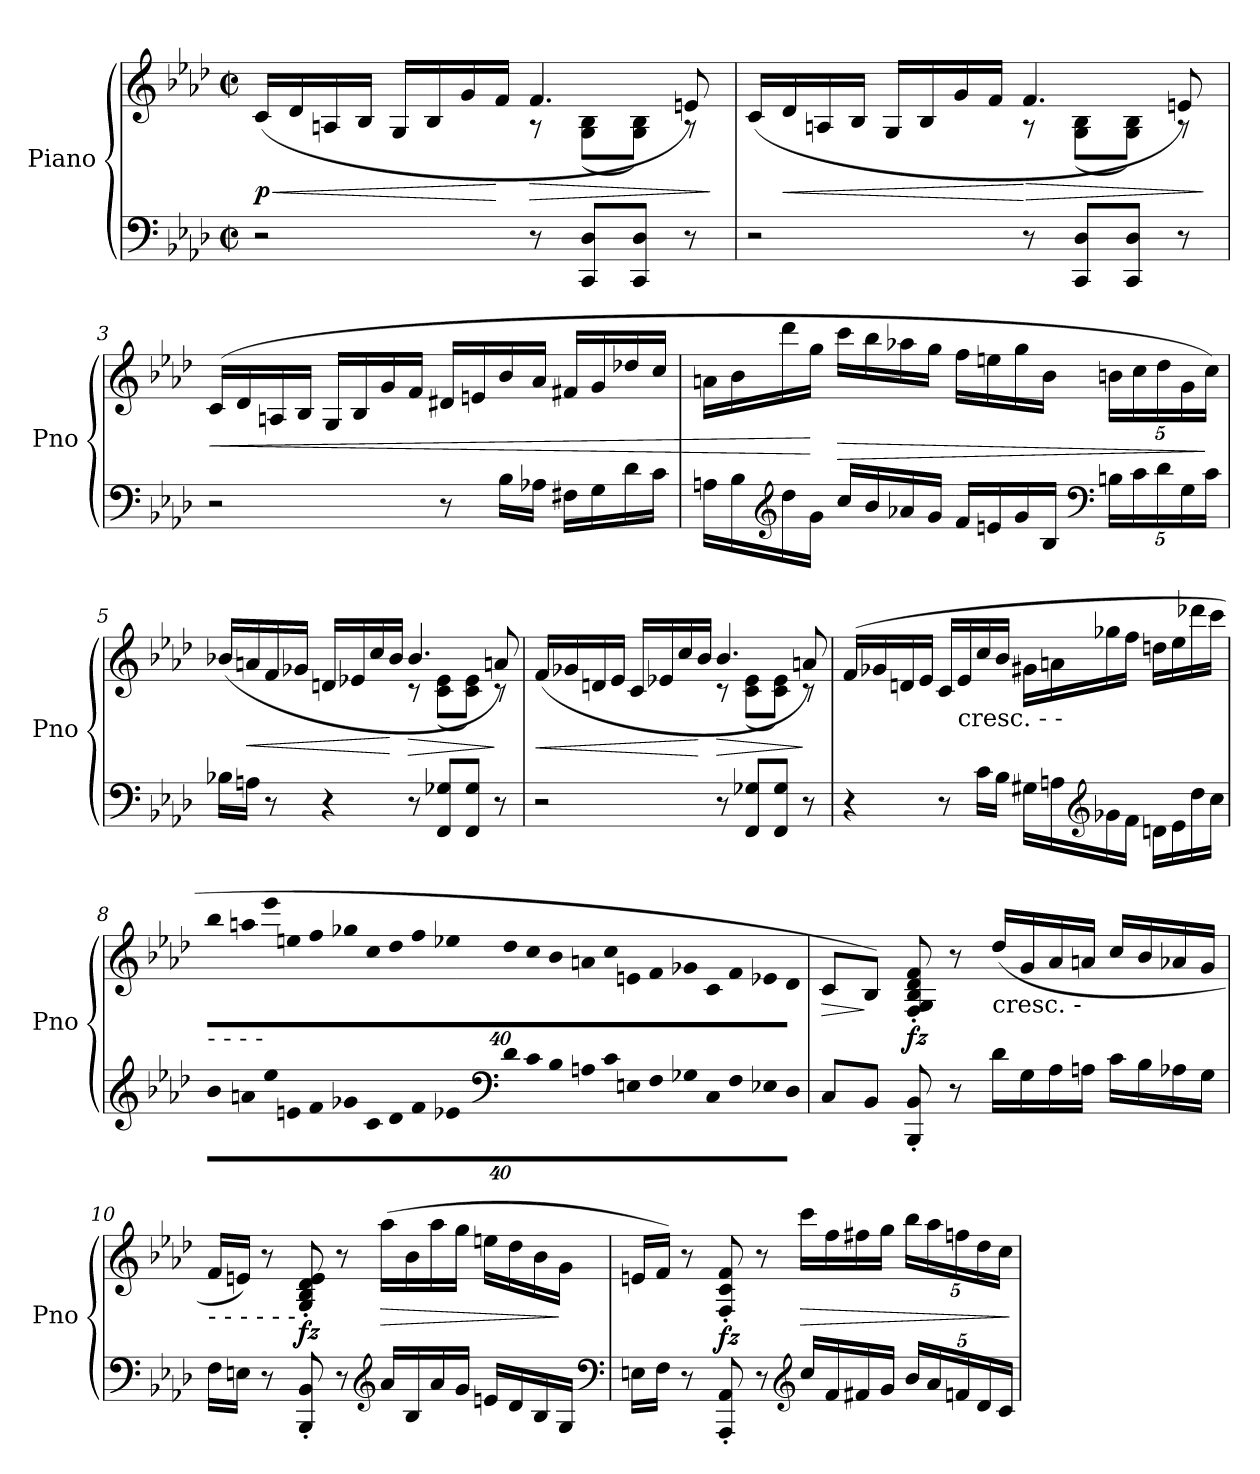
**kern	**kern	**dynam
*part1	*part1	*part1
*staff2	*staff1	*staff1/2
*I"Piano	*	*
*I'Pno	*	*
*clefF4	*clefG2	*
*k[b-e-a-d-]	*k[b-e-a-d-]	*
*A-:	*A-:	*
*M2/2	*M2/2	*
*met(c|)	*met(c|)	*
=1	=1	=1
!	!LO:TX:a:t=Molto allegro.	!
!	!	!LO:HP:b
*	*^	*
!	!	!	!LO:DY:n=1:b
2r	(16c/LL	2ryy	< p
.	16d-/	.	.
.	16An/	.	.
.	16B-/JJ	.	.
.	16G/LL	.	.
.	16B-/	.	.
.	16g/	.	.
.	16f/JJ	.	[
!	!	!	!LO:HP:b
8r	4.f/	8rA	>
8CC/ 8D-/L	.	(8G\ 8B-\L	.
8CC/ 8D-/J	.	8G\ 8B-\J)	.
8r	8en/)	8rA	.
*	*v	*v	*
.	.	]
=2	=2	=2
*	*^	*
2r	(16c/LL	2ryy	.
!	!	!	!LO:HP:b
.	16d-/	.	<
.	16An/	.	.
.	16B-/JJ	.	.
.	16G/LL	.	.
.	16B-/	.	.
.	16g/	.	.
.	16f/JJ	.	.
!	!	!	!LO:HP:n=1:b
8r	4.f/	8rA	[ >
8CC/ 8D-/L	.	(8G\ 8B-\L	.
8CC/ 8D-/J	.	8G\ 8B-\J)	.
8r	8en/)	8rA	.
*	*v	*v	*
.	.	]
=3	=3	=3
!	!	!LO:HP:b
2r	(16c/LL	<
.	16d-/	.
.	16An/	.
.	16B-/JJ	.
.	16G/LL	.
.	16B-/	.
.	16g/	.
.	16f/JJ	.
8r	16d#X/LL	.
.	16en/	.
16B-\LL	16b-/	.
16A-X\JJ	16a-/JJ	.
16F#X\LL	16f#X/LL	.
16G\	16g/	.
16d-\	16dd-X/	.
16c\JJ	16cc/JJ	.
!!LO:LB:g=z
=4	=4	=4
16An\LL	16an\LL	.
16B-\	16b-\	.
*clefG2	*	*
16dd-\	16ddd-\	.
16g\JJ	16gg\JJ	[
!	!	!LO:HP:b
16cc/LL	16ccc\LL	>
16b-/	16bb-\	.
16a-X/	16aa-X\	.
16g/JJ	16gg\JJ	.
16f/LL	16ff\LL	.
16en/	16een\	.
16g/	16gg\	.
16B-/JJ	16b-\JJ	.
*clefF4	*	*
*Xbrackettup	*Xbrackettup	*
20Bn\LL	20bn\LL	.
20c\	20cc\	.
20d-\	20dd-\	.
20G\	20g\	.
20c\JJ	20cc\JJ)	]
=5	=5	=5
*	*^	*
16B-X\LL	(16b-X/LL	2ryy	.
!	!	!	!LO:HP:b
16An\JJ	16an/	.	<
8r	16f/	.	.
.	16g-X/JJ	.	.
4r	16dn/LL	.	.
.	16e-X/	.	.
.	16cc/	.	.
.	16b-/JJ	.	[
!	!	!	!LO:HP:b
8r	4.b-/	8rc	>
8FF/ 8G-X/L	.	(8c\ 8e-\L	.
8FF/ 8G-/J	.	8c\ 8e-\J)	.
8r	8an/)	8rc	]
=6	=6	=6	=6
!	!	!	!LO:HP:b
2r	(16f/LL	2ryy	<
.	16g-X/	.	.
.	16dn/	.	.
.	16e-/JJ	.	.
.	16c/LL	.	.
.	16e-X/	.	.
.	16cc/	.	.
.	16b-/JJ	.	[
!	!	!	!LO:HP:b
8r	4.b-/	8rc	>
8FF/ 8G-X/L	.	(8c\ 8e-\L	.
8FF/ 8G-/J	.	8c\ 8e-\J)	.
8r	8an/)	8rc	]
*	*v	*v	*
!!LO:LB:g=z
=7	=7	=7
4r	(16f/LL	.
.	16g-X/	.
.	16dn/	.
.	16e-/JJ	.
8r	16c/LL	.
!	!LO:TX:b:t=cresc. - -	!
.	16e-/	.
16c\LL	16cc/	.
16B-\JJ	16b-/JJ	.
16G#X\LL	16g#X\LL	.
16An\	16an\	.
*clefG2	*	*
16g-X\	16gg-X\	.
16f\JJ	16ff\JJ	.
16dn\LL	16ddn\LL	.
16e-\	16ee-\	.
16dd-\	16ddd-X\	.
16cc\JJ	16ccc\JJ	.
=8	=8	=8
!	!LO:TX:b:t=- - - -	!
!LO:N:vis=16	!LO:N:vis=16	!
640%29b-\LL	640%29bb-\LL	.
!LO:N:vis=16	!LO:N:vis=16	!
640%29an\	640%29aan\	.
!LO:N:vis=16	!LO:N:vis=16	!
640%29ee-\	640%29eee-\	.
!LO:N:vis=16	!LO:N:vis=16	!
640%29en\	640%29een\	.
!LO:N:vis=16	!LO:N:vis=16	!
640%29f\	640%29ff\	.
!LO:N:vis=16	!LO:N:vis=16	!
640%29g-X\	640%29gg-X\	.
!LO:N:vis=16	!LO:N:vis=16	!
640%29c\	640%29cc\	.
!LO:N:vis=16	!LO:N:vis=16	!
640%29d-\	640%29dd-\	.
!LO:N:vis=16	!LO:N:vis=16	!
640%29f\	640%29ff\	.
!LO:N:vis=16	!LO:N:vis=16	!
640%29e-X\	640%29ee-X\	.
*clefF4	*	*
!LO:N:vis=16	!LO:N:vis=16	!
640%29d-\	640%29dd-\	.
!LO:N:vis=16	!LO:N:vis=16	!
640%29c\	640%29cc\	.
!LO:N:vis=16	!LO:N:vis=16	!
640%29B-\	640%29b-\	.
!LO:N:vis=16	!LO:N:vis=16	!
640%29An\	640%29an\	.
!LO:N:vis=16	!LO:N:vis=16	!
640%29c\	640%29cc\	.
!LO:N:vis=16	!LO:N:vis=16	!
640%29En\	640%29en\	.
!LO:N:vis=16	!LO:N:vis=16	!
640%29F\	640%29f\	.
!LO:N:vis=16	!LO:N:vis=16	!
640%29G-X\	640%29g-X\	.
!LO:N:vis=16	!LO:N:vis=16	!
640%29C\	640%29c\	.
!LO:N:vis=16	!LO:N:vis=16	!
640%29F\	640%29f\	.
!LO:N:vis=16	!LO:N:vis=16	!
640%29E-X\	640%29e-X\	.
!LO:N:vis=16	!LO:N:vis=16	!
640%29D-\JJ	640%29d-\JJ	.
!!LO:LB:g=z
=9	=9	=9
!	!	!LO:HP:b
8C/L	8c/L	>
8BB-/J	8B-/J)	]
!	!	!LO:DY:b
8BBB-/' 8BB-/'	8F/' 8G/' 8B-/' 8d-/' 8f/'	fz
8r	8r	.
!	!LO:TX:b:t=cresc. -	!
16d-\LL	(16dd-/LL	.
16G\	16g/	.
16A-\	16a-/	.
16An\JJ	16an/JJ	.
16c\LL	16cc/LL	.
16B-\	16b-/	.
16A-X\	16a-X/	.
16G\JJ	16g/JJ	.
=10	=10	=10
!	!LO:TX:b:t=- - - - - -	!
16F\LL	16f/LL	.
16En\JJ	16en/JJ)	.
8r	8r	.
!	!	!LO:DY:b
8BBB-/' 8BB-/'	8G/' 8B-/' 8d-/' 8e/'	fz
8r	8r	.
*clefG2	*	*
!	!	!LO:HP:b
16a-/LL	(16aa-\LL	>
16B-/	16b-\	.
16a-/	16aa-\	.
16g/JJ	16gg\JJ	.
16en/LL	16een\LL	.
16d-/	16dd-\	.
16B-/	16b-\	.
16G/JJ	16g\JJ	]
*clefF4	*	*
=11	=11	=11
16En\LL	16en/LL	.
16F\JJ	16f/JJ)	.
8r	8r	.
!	!	!LO:DY:b
8AAA-/' 8AA-/'	8F/' 8c/' 8f/'	fz
8r	8r	.
*clefG2	*	*
!	!	!LO:HP:b
16cc/LL	16ccc\LL	>
16f/	16ff\	.
16f#X/	16ff#X\	.
16g/JJ	16gg\JJ	.
20b-/LL	20bb-\LL	.
20a-/	20aa-\	.
20fn/	20ffn\	.
20d-/	20dd-\	.
20c/JJ	20cc\JJ	.
.	.	]
=	=	=
*-	*-	*-
